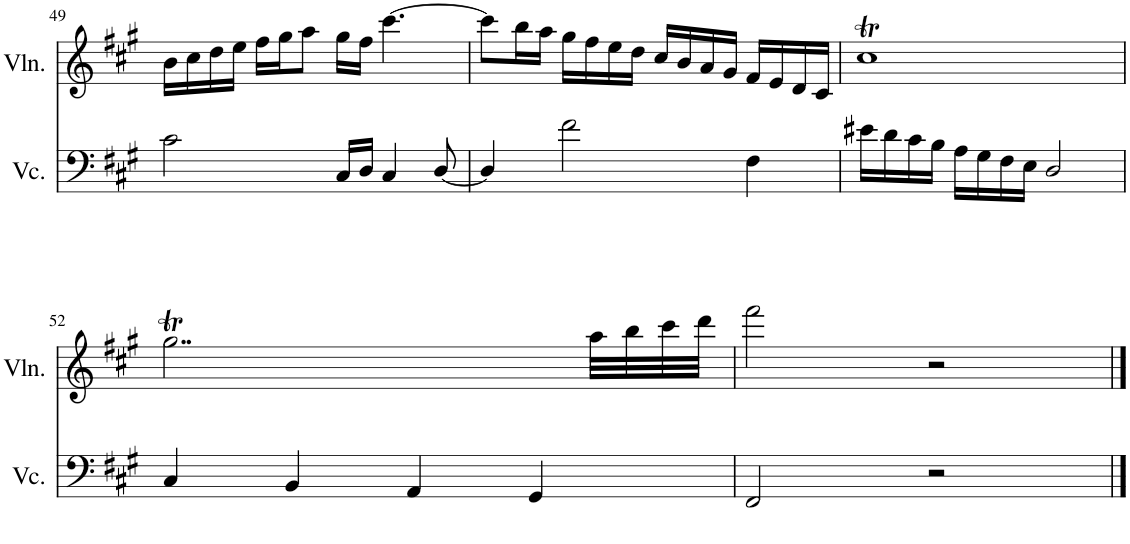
**kern	**kern
*part2	*part1
*staff2	*staff1
*I"Violoncello	*I"Violin
*I'Vc.	*I'Vln.
!!LO:PB:g=z
*clefF4	*clefG2
*k[f#c#g#]	*k[f#c#g#]
*M4/4	*M4/4
=49	=49
2c#\	16b\LL
.	16cc#\
.	16dd\
.	16ee\JJ
.	16ff#\LL
.	16gg#\J
.	8aa\J
16C#/LL	16gg#\LL
16D/JJ	16ff#\JJ
4C#/	[4.ccc#\
[8D/	.
=50	=50
4D/]	8ccc#\L]
.	16bb\L
.	16aa\JJ
2f#\	16gg#\LL
.	16ff#\
.	16ee\
.	16dd\JJ
.	16cc#/LL
.	16b/
.	16a/
.	16g#/JJ
4F#\	16f#/LL
.	16e/
.	16d/
.	16c#/JJ
=51	=51
16e#X\LL	1cc#t
16d\	.
16c#\	.
16B\JJ	.
16A\LL	.
16G#\	.
16F#\	.
16E\JJ	.
2D/	.
!!LO:LB:g=z
=52	=52
4C#/	2..gg#t\
4BB/	.
4AA/	.
4GG#/	.
.	32aa\LLL
.	32bb\
.	32ccc#\
.	32ddd\JJJ
=53	=53
2FF#/	2fff#\
2r	2r
==	==
*-	*-
